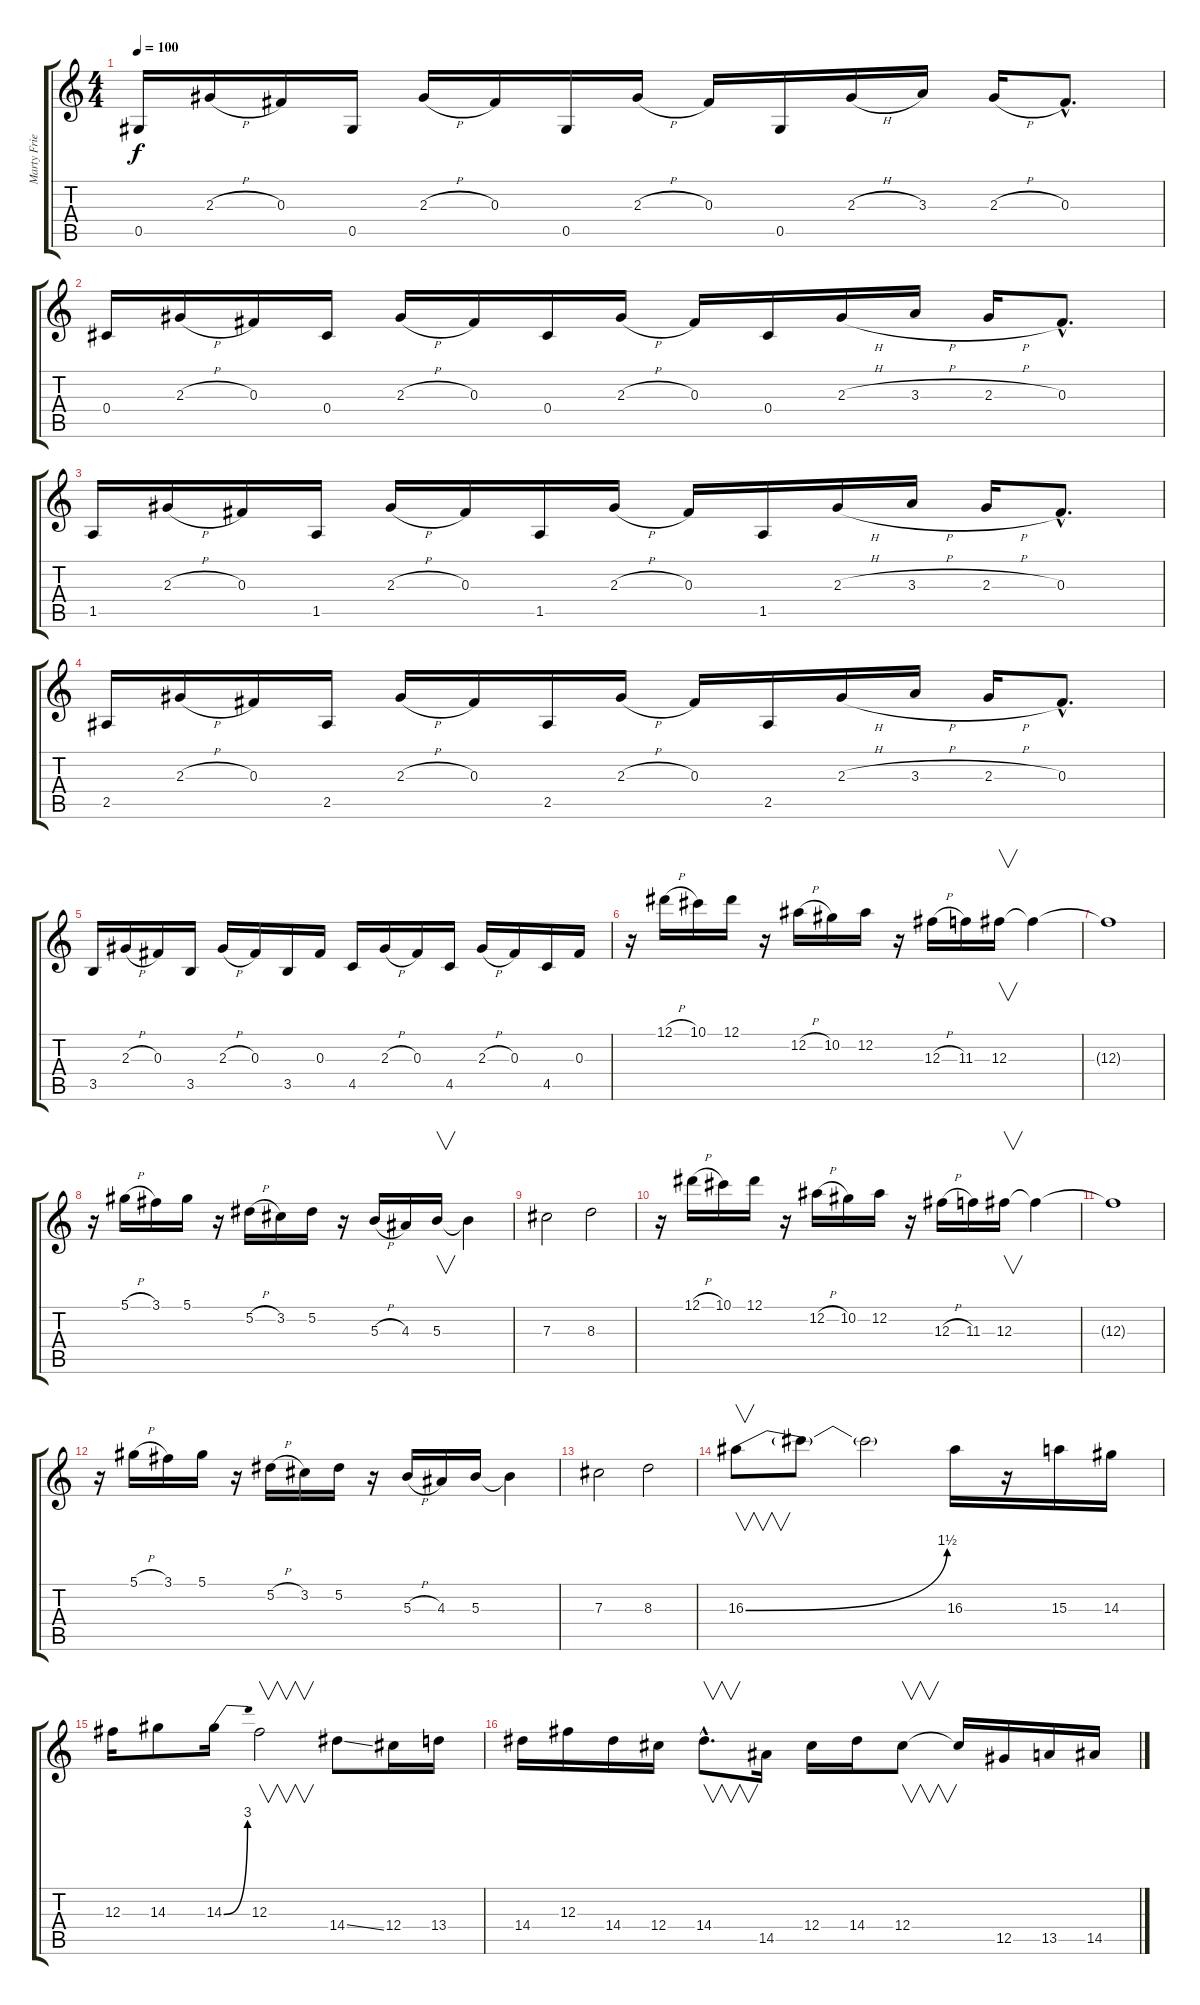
\track ("Marty Friedman" "Marty Frie") {instrument distortionguitar}
\staff {score tabs}
\tuning (Eb4 Bb3 Gb3 Db3 Ab2 Eb2) {hide}
\ts (4 4)
\tempo 100
\clef g2
\ks c
0.5.16{dy f} 2.3{h}.16 0.3.16 0.5.16 2.3{h}.16 0.3.16 0.5.16 2.3{h}.16 0.3.16 0.5.16 2.3{h}.16 3.3.16 2.3{h}.16 0.3{hac}.8{d} |
0.4.16 2.3{h}.16 0.3.16 0.4.16 2.3{h}.16 0.3.16 0.4.16 2.3{h}.16 0.3.16 0.4.16 2.3{h}.16 3.3{h}.16 2.3{h}.16 0.3{hac}.8{d} |
1.5.16 2.3{h}.16 0.3.16 1.5.16 2.3{h}.16 0.3.16 1.5.16 2.3{h}.16 0.3.16 1.5.16 2.3{h}.16 3.3{h}.16 2.3{h}.16 0.3{hac}.8{d} |
2.5.16 2.3{h}.16 0.3.16 2.5.16 2.3{h}.16 0.3.16 2.5.16 2.3{h}.16 0.3.16 2.5.16 2.3{h}.16 3.3{h}.16 2.3{h}.16 0.3{hac}.8{d} |
3.5.16 2.3{h}.16 0.3.16 3.5.16 2.3{h}.16 0.3.16 3.5.16 0.3.16 4.5.16 2.3{h}.16 0.3.16 4.5.16 2.3{h}.16 0.3.16 4.5.16 0.3.16 |
r.16 12.1{h}.16 10.1.16 12.1.16 r.16 12.2{h}.16 10.2.16 12.2.16 r.16 12.3{h}.16 11.3.16 12.3.16{v} 12.3{t}.4 |
12.3{t}.1 |
r.16 5.1{h}.16 3.1.16 5.1.16 r.16 5.2{h}.16 3.2.16 5.2.16 r.16 5.3{h}.16 4.3.16 5.3.16{v} 5.3{t}.4 |
7.3.2 8.3.2 |
r.16 12.1{h}.16 10.1.16 12.1.16 r.16 12.2{h}.16 10.2.16 12.2.16 r.16 12.3{h}.16 11.3.16 12.3.16{v} 12.3{t}.4 |
12.3{t}.1 |
r.16 5.1{h}.16 3.1.16 5.1.16 r.16 5.2{h}.16 3.2.16 5.2.16 r.16 5.3{h}.16 4.3.16 5.3.16 5.3{t}.4 |
7.3.2 8.3.2 |
16.3{be (bend 0 0 60 6)}.8{v} 16.3{t}.8 16.3{t}.2 16.3.16 r.16 15.3.16 14.3.16 |
12.3.16 14.3.8 14.3{be (bend 0 0 60 12)}.16 12.3.2{v} 14.4{ss}.8 12.4.16 13.4.16 |
14.4.16 12.3.16 14.4.16 12.4.16 14.4{hac}.8{v d} 14.5.16 12.4.16 14.4.16 12.4.8{v} 12.4{t}.16 12.5.16 13.5.16 14.5.16
